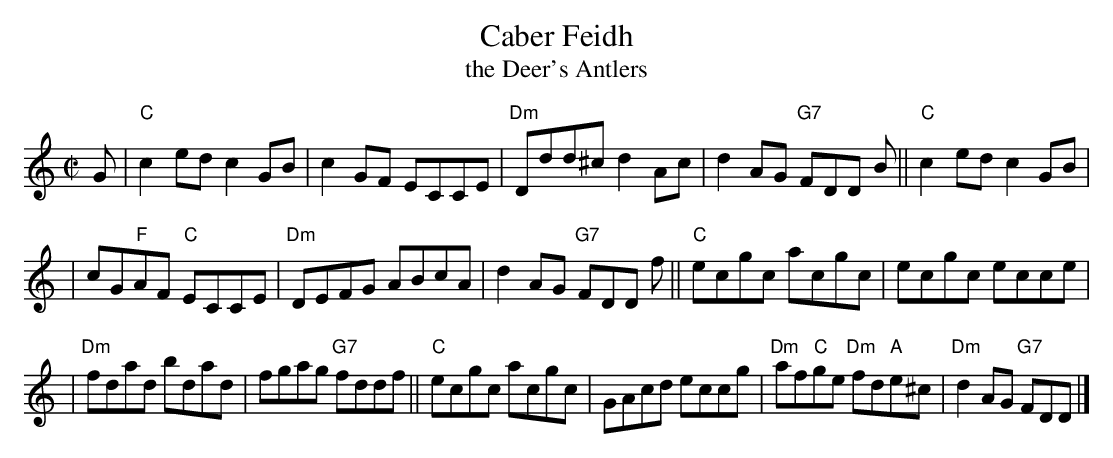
X:1
T: Caber Feidh
T: the Deer's Antlers
M: C|
L: 1/8
K: C
G \
| "C"c2ed c2GB | c2GF ECCE | "Dm"Ddd^c d2Ac | d2AG "G7"FDD B || "C"c2ed c2GB |
| cG"F"AF "C"ECCE | "Dm"DEFG ABcA | d2AG "G7"FDD f || "C"ecgc acgc | ecgc ecce |
| "Dm"fdad bdad | fgag "G7"fddf || "C"ecgc acgc | GAcd eccg | "Dm"af"C"ge "Dm"fd"A"e^c | "Dm"d2AG "G7"FDD |]
